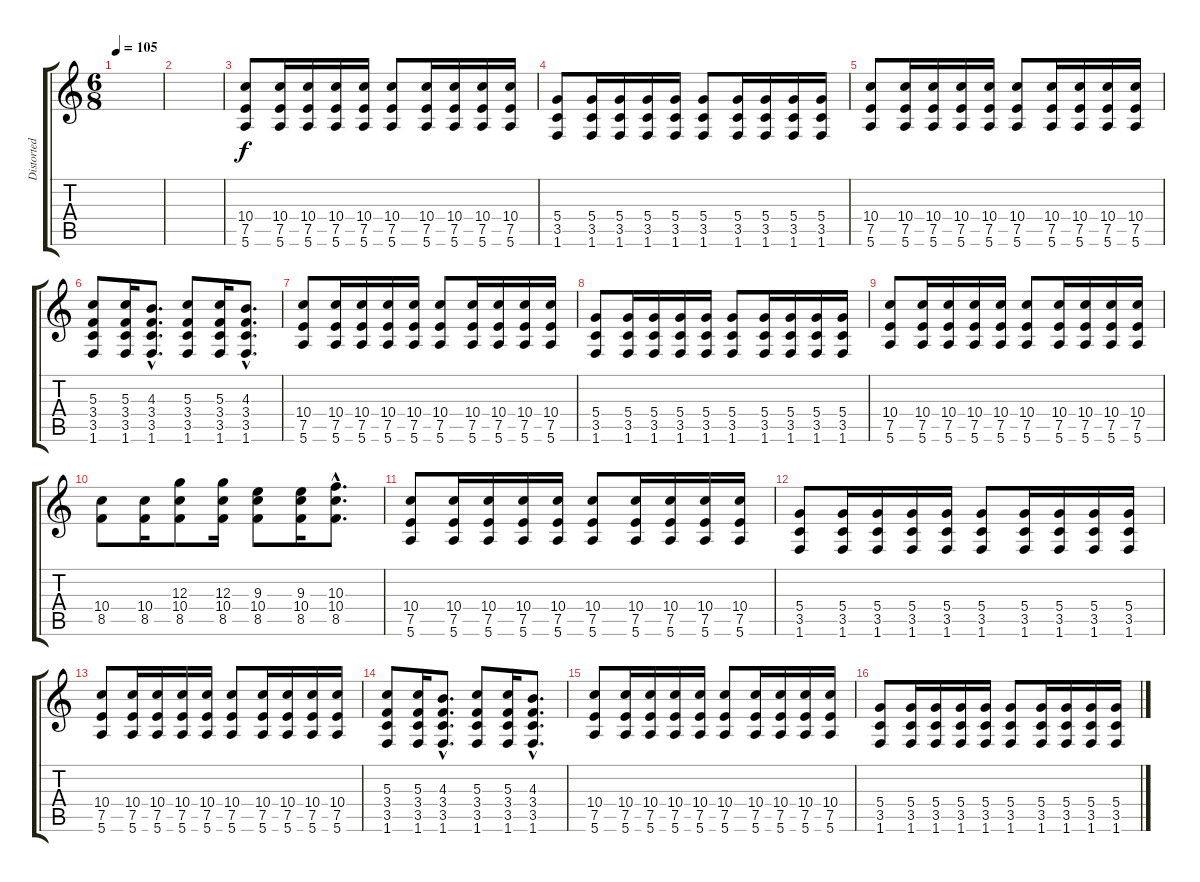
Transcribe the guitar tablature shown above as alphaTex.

\track ("Distorted Guitar" "Distorted ") {instrument distortionguitar}
\staff {score tabs}
\tuning (E4 B3 G3 D3 A2 E2) {hide}
\ts (6 8)
\tempo 105
\clef g2
\ks c
|
|
(10.4 7.5 5.6).8 (10.4 7.5 5.6).16 (10.4 7.5 5.6).16 (10.4 7.5 5.6).16 (10.4 7.5 5.6).16 (10.4 7.5 5.6).8 (10.4 7.5 5.6).16 (10.4 7.5 5.6).16 (10.4 7.5 5.6).16 (10.4 7.5 5.6).16 |
(5.4 3.5 1.6).8 (5.4 3.5 1.6).16 (5.4 3.5 1.6).16 (5.4 3.5 1.6).16 (5.4 3.5 1.6).16 (5.4 3.5 1.6).8 (5.4 3.5 1.6).16 (5.4 3.5 1.6).16 (5.4 3.5 1.6).16 (5.4 3.5 1.6).16 |
(10.4 7.5 5.6).8 (10.4 7.5 5.6).16 (10.4 7.5 5.6).16 (10.4 7.5 5.6).16 (10.4 7.5 5.6).16 (10.4 7.5 5.6).8 (10.4 7.5 5.6).16 (10.4 7.5 5.6).16 (10.4 7.5 5.6).16 (10.4 7.5 5.6).16 |
(5.3 3.4 3.5 1.6).8 (5.3 3.4 3.5 1.6).16 (4.3{hac} 3.4{hac} 3.5{hac} 1.6{hac}).8{d} (5.3 3.4 3.5 1.6).8 (5.3 3.4 3.5 1.6).16 (4.3{hac} 3.4{hac} 3.5{hac} 1.6{hac}).8{d} |
(10.4 7.5 5.6).8 (10.4 7.5 5.6).16 (10.4 7.5 5.6).16 (10.4 7.5 5.6).16 (10.4 7.5 5.6).16 (10.4 7.5 5.6).8 (10.4 7.5 5.6).16 (10.4 7.5 5.6).16 (10.4 7.5 5.6).16 (10.4 7.5 5.6).16 |
(5.4 3.5 1.6).8 (5.4 3.5 1.6).16 (5.4 3.5 1.6).16 (5.4 3.5 1.6).16 (5.4 3.5 1.6).16 (5.4 3.5 1.6).8 (5.4 3.5 1.6).16 (5.4 3.5 1.6).16 (5.4 3.5 1.6).16 (5.4 3.5 1.6).16 |
(10.4 7.5 5.6).8 (10.4 7.5 5.6).16 (10.4 7.5 5.6).16 (10.4 7.5 5.6).16 (10.4 7.5 5.6).16 (10.4 7.5 5.6).8 (10.4 7.5 5.6).16 (10.4 7.5 5.6).16 (10.4 7.5 5.6).16 (10.4 7.5 5.6).16 |
(10.4 8.5).8 (10.4 8.5).16 (12.3 10.4 8.5).8 (12.3 10.4 8.5).16 (9.3 10.4 8.5).8 (9.3 10.4 8.5).16 (10.3{hac} 10.4{hac} 8.5{hac}).8{d} |
(10.4 7.5 5.6).8 (10.4 7.5 5.6).16 (10.4 7.5 5.6).16 (10.4 7.5 5.6).16 (10.4 7.5 5.6).16 (10.4 7.5 5.6).8 (10.4 7.5 5.6).16 (10.4 7.5 5.6).16 (10.4 7.5 5.6).16 (10.4 7.5 5.6).16 |
(5.4 3.5 1.6).8 (5.4 3.5 1.6).16 (5.4 3.5 1.6).16 (5.4 3.5 1.6).16 (5.4 3.5 1.6).16 (5.4 3.5 1.6).8 (5.4 3.5 1.6).16 (5.4 3.5 1.6).16 (5.4 3.5 1.6).16 (5.4 3.5 1.6).16 |
(10.4 7.5 5.6).8 (10.4 7.5 5.6).16 (10.4 7.5 5.6).16 (10.4 7.5 5.6).16 (10.4 7.5 5.6).16 (10.4 7.5 5.6).8 (10.4 7.5 5.6).16 (10.4 7.5 5.6).16 (10.4 7.5 5.6).16 (10.4 7.5 5.6).16 |
(5.3 3.4 3.5 1.6).8 (5.3 3.4 3.5 1.6).16 (4.3{hac} 3.4{hac} 3.5{hac} 1.6{hac}).8{d} (5.3 3.4 3.5 1.6).8 (5.3 3.4 3.5 1.6).16 (4.3{hac} 3.4{hac} 3.5{hac} 1.6{hac}).8{d} |
(10.4 7.5 5.6).8 (10.4 7.5 5.6).16 (10.4 7.5 5.6).16 (10.4 7.5 5.6).16 (10.4 7.5 5.6).16 (10.4 7.5 5.6).8 (10.4 7.5 5.6).16 (10.4 7.5 5.6).16 (10.4 7.5 5.6).16 (10.4 7.5 5.6).16 |
(5.4 3.5 1.6).8 (5.4 3.5 1.6).16 (5.4 3.5 1.6).16 (5.4 3.5 1.6).16 (5.4 3.5 1.6).16 (5.4 3.5 1.6).8 (5.4 3.5 1.6).16 (5.4 3.5 1.6).16 (5.4 3.5 1.6).16 (5.4 3.5 1.6).16
